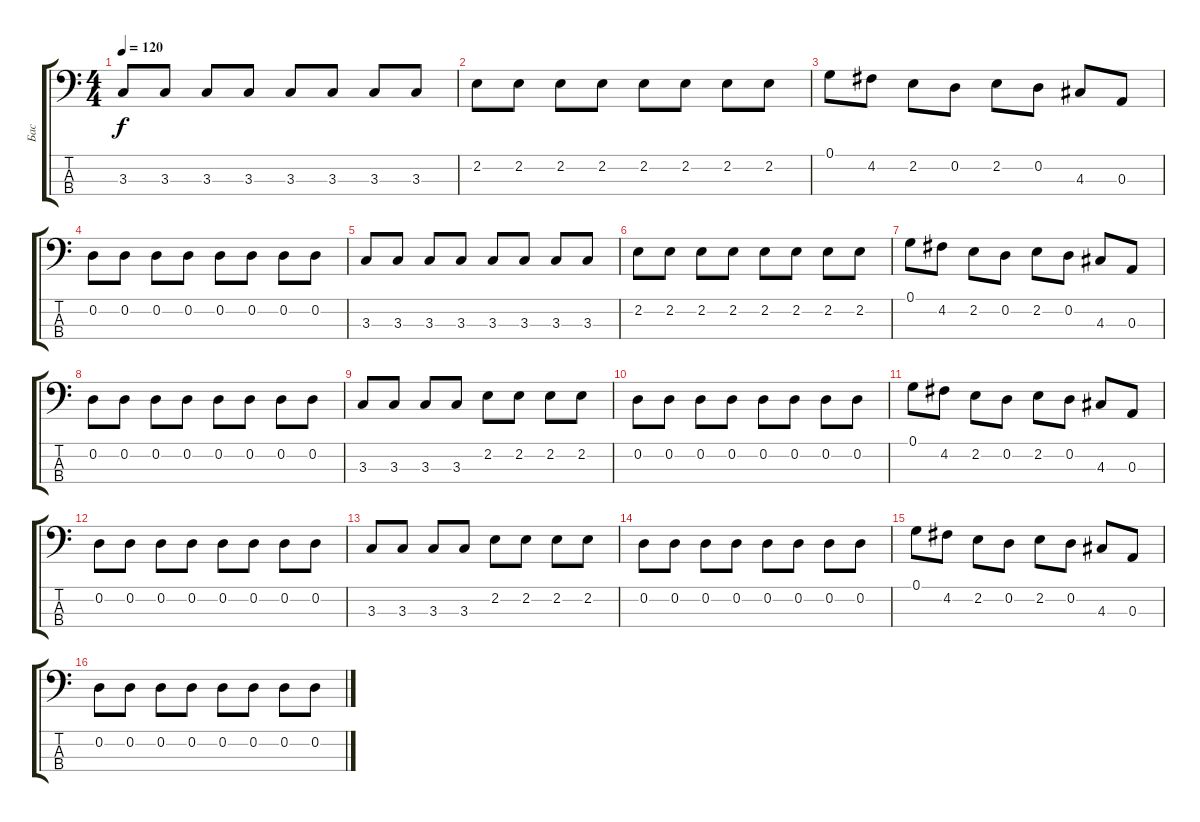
\track ("Бас" "Бас") {instrument electricbassfinger}
\staff {score tabs}
\tuning (G2 D2 A1 E1) {hide}
\ts (4 4)
\tempo 120
\clef f4
\ks c
3.3.8{dy f} 3.3.8 3.3.8 3.3.8 3.3.8 3.3.8 3.3.8 3.3.8 |
2.2.8 2.2.8 2.2.8 2.2.8 2.2.8 2.2.8 2.2.8 2.2.8 |
0.1.8 4.2.8 2.2.8 0.2.8 2.2.8 0.2.8 4.3.8 0.3.8 |
0.2.8 0.2.8 0.2.8 0.2.8 0.2.8 0.2.8 0.2.8 0.2.8 |
3.3.8 3.3.8 3.3.8 3.3.8 3.3.8 3.3.8 3.3.8 3.3.8 |
2.2.8 2.2.8 2.2.8 2.2.8 2.2.8 2.2.8 2.2.8 2.2.8 |
0.1.8 4.2.8 2.2.8 0.2.8 2.2.8 0.2.8 4.3.8 0.3.8 |
0.2.8 0.2.8 0.2.8 0.2.8 0.2.8 0.2.8 0.2.8 0.2.8 |
3.3.8 3.3.8 3.3.8 3.3.8 2.2.8 2.2.8 2.2.8 2.2.8 |
0.2.8 0.2.8 0.2.8 0.2.8 0.2.8 0.2.8 0.2.8 0.2.8 |
0.1.8 4.2.8 2.2.8 0.2.8 2.2.8 0.2.8 4.3.8 0.3.8 |
0.2.8 0.2.8 0.2.8 0.2.8 0.2.8 0.2.8 0.2.8 0.2.8 |
3.3.8 3.3.8 3.3.8 3.3.8 2.2.8 2.2.8 2.2.8 2.2.8 |
0.2.8 0.2.8 0.2.8 0.2.8 0.2.8 0.2.8 0.2.8 0.2.8 |
0.1.8 4.2.8 2.2.8 0.2.8 2.2.8 0.2.8 4.3.8 0.3.8 |
0.2.8 0.2.8 0.2.8 0.2.8 0.2.8 0.2.8 0.2.8 0.2.8
